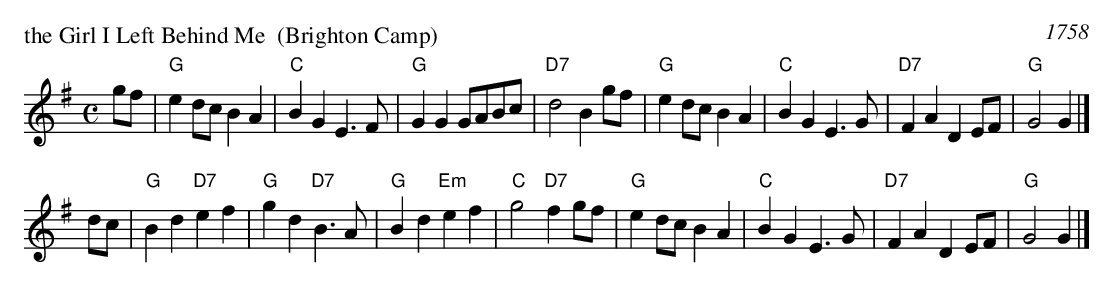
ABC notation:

X:1
P: the Girl I Left Behind Me  (Brighton Camp)
O: 1758
M: C
L: 1/4
K: G
g/f/ \
| "G"ed/c/ BA | "C"BG E>F | "G"GG G/A/B/c/ | "D7"d2 Bg/f/ \
|  "G"ed/c/ BA | "C"BG E>G | "D7"FA DE/F/ | "G"G2 G |]
d/c/ \
| "G"Bd "D7"ef | "G"gd "D7"B>A | "G"Bd "Em"ef | "C"g2 "D7"fg/f/ \
|  "G"ed/c/ BA | "C"BG E>G | "D7"FA DE/F/ | "G"G2 G |]
